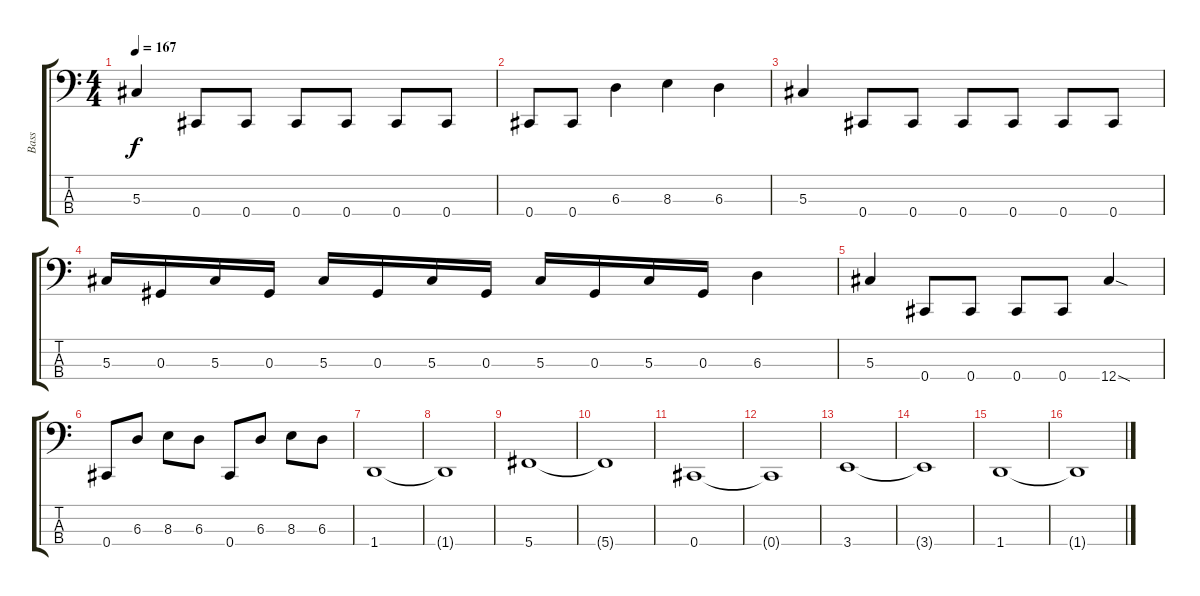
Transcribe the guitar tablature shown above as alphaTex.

\track ("Bass" "Bass") {instrument electricbasspick}
\staff {score tabs}
\tuning (Gb2 Db2 Ab1 Db1) {hide}
\ts (4 4)
\tempo 167
\clef f4
\ks c
5.3.4{dy f} 0.4.8 0.4.8 0.4.8 0.4.8 0.4.8 0.4.8 |
0.4.8 0.4.8 6.3.4 8.3.4 6.3.4 |
5.3.4 0.4.8 0.4.8 0.4.8 0.4.8 0.4.8 0.4.8 |
5.3.16 0.3.16 5.3.16 0.3.16 5.3.16 0.3.16 5.3.16 0.3.16 5.3.16 0.3.16 5.3.16 0.3.16 6.3.4 |
5.3.4 0.4.8 0.4.8 0.4.8 0.4.8 12.4{sod}.4 |
0.4.8 6.3.8 8.3.8 6.3.8 0.4.8 6.3.8 8.3.8 6.3.8 |
1.4.1 |
1.4{t}.1 |
5.4.1 |
5.4{t}.1 |
0.4.1 |
0.4{t}.1 |
3.4.1 |
3.4{t}.1 |
1.4.1 |
1.4{t}.1
